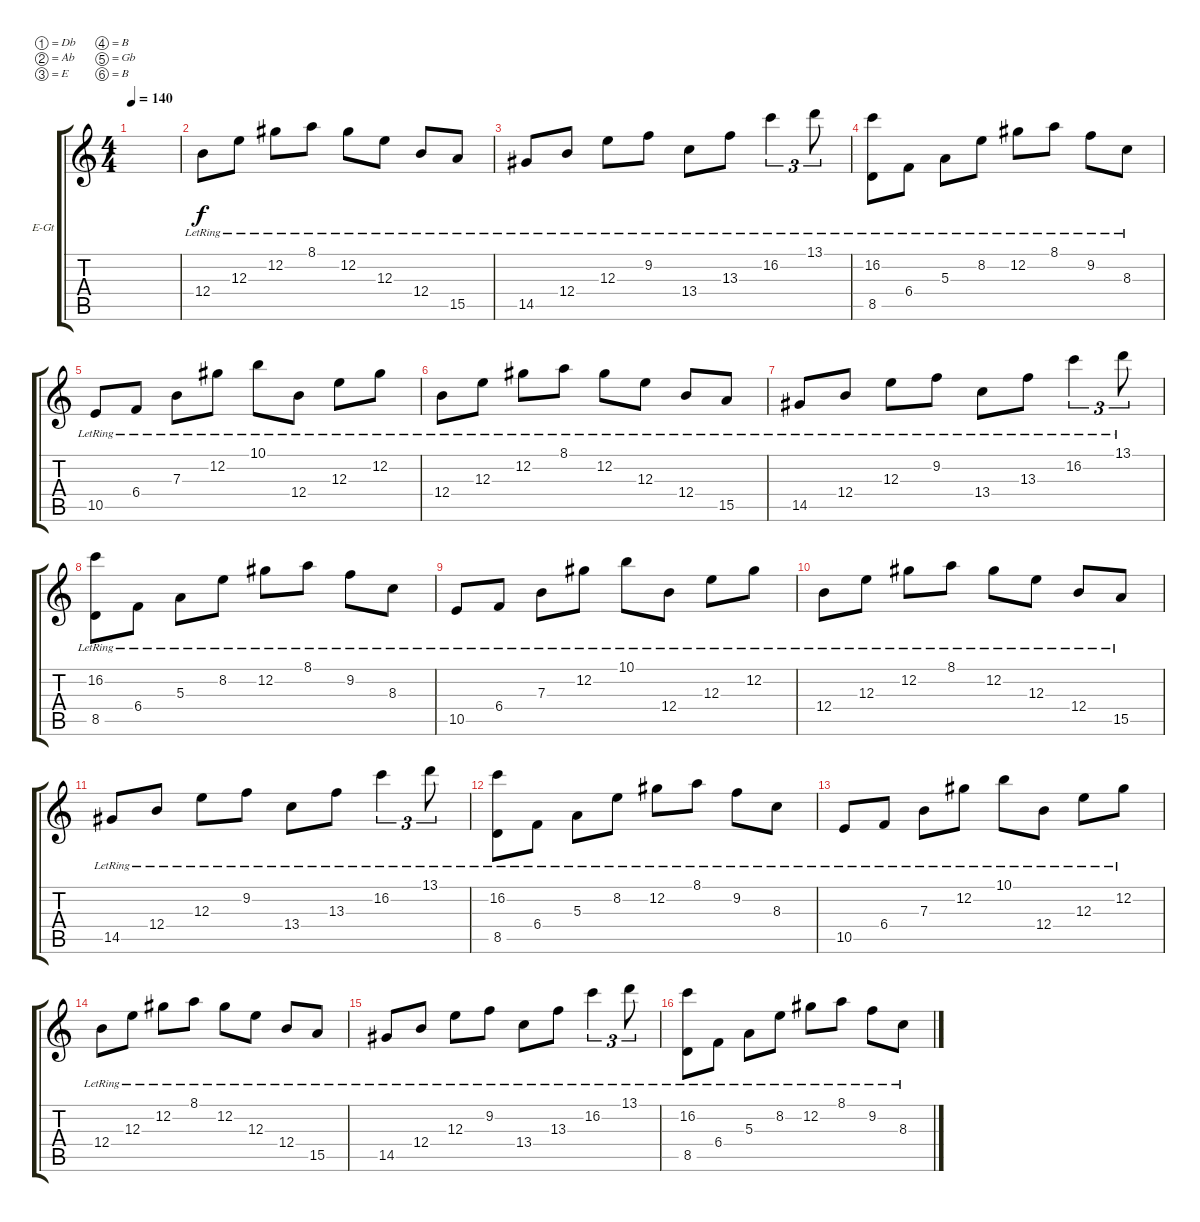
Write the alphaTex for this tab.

\defaultSystemsLayout 4
\bracketExtendMode groupsimilarinstruments
\firstSystemTrackNameOrientation horizontal
\otherSystemsTrackNameOrientation horizontal
\track ("Electric Guitar" "E-Gt") {instrument electricguitarclean}
\staff {score tabs}
\tuning (Db4 Ab3 E3 B2 Gb2 B1)
\ts (4 4)
\tempo 140
\clef g2
\scale
0.333333
\ks c
|
\scale
0.333333 12.4{lr}.8 12.3{lr}.8 12.2{lr}.8 8.1{lr}.8 12.2{lr}.8 12.3{lr}.8 12.4{lr}.8 15.5{lr}.8 |
\scale
0.333333 14.5{lr}.8 12.4{lr}.8 12.3{lr}.8 9.2{lr}.8 13.4{lr}.8 13.3{lr}.8 16.2{lr}.4{tu (3 2)} 13.1{lr}.8{tu (3 2)} |
\scale
0.333333 (8.5{lr} 16.2).8 6.4{lr}.8 5.3{lr}.8 8.2{lr}.8 12.2{lr}.8 8.1{lr}.8 9.2{lr}.8 8.3{lr}.8 |
\scale
0.333333 10.5{lr}.8 6.4{lr}.8 7.3{lr}.8 12.2{lr}.8 10.1{lr}.8 12.4{lr}.8 12.3{lr}.8 12.2{lr}.8 |
\scale
0.333333 12.4{lr}.8 12.3{lr}.8 12.2{lr}.8 8.1{lr}.8 12.2{lr}.8 12.3{lr}.8 12.4{lr}.8 15.5{lr}.8 |
\scale
0.333333 14.5{lr}.8 12.4{lr}.8 12.3{lr}.8 9.2{lr}.8 13.4{lr}.8 13.3{lr}.8 16.2{lr}.4{tu (3 2)} 13.1{lr}.8{tu (3 2)} |
\scale
0.333333 (8.5{lr} 16.2).8 6.4{lr}.8 5.3{lr}.8 8.2{lr}.8 12.2{lr}.8 8.1{lr}.8 9.2{lr}.8 8.3{lr}.8 |
\scale
0.333333 10.5{lr}.8 6.4{lr}.8 7.3{lr}.8 12.2{lr}.8 10.1{lr}.8 12.4{lr}.8 12.3{lr}.8 12.2{lr}.8 |
\scale
0.333333 12.4{lr}.8 12.3{lr}.8 12.2{lr}.8 8.1{lr}.8 12.2{lr}.8 12.3{lr}.8 12.4{lr}.8 15.5{lr}.8 |
\scale
0.333333 14.5{lr}.8 12.4{lr}.8 12.3{lr}.8 9.2{lr}.8 13.4{lr}.8 13.3{lr}.8 16.2{lr}.4{tu (3 2)} 13.1{lr}.8{tu (3 2)} |
\scale
0.333333 (8.5{lr} 16.2).8 6.4{lr}.8 5.3{lr}.8 8.2{lr}.8 12.2{lr}.8 8.1{lr}.8 9.2{lr}.8 8.3{lr}.8 |
\scale
0.333333 10.5{lr}.8 6.4{lr}.8 7.3{lr}.8 12.2{lr}.8 10.1{lr}.8 12.4{lr}.8 12.3{lr}.8 12.2{lr}.8 |
\scale
0.333333 12.4{lr}.8 12.3{lr}.8 12.2{lr}.8 8.1{lr}.8 12.2{lr}.8 12.3{lr}.8 12.4{lr}.8 15.5{lr}.8 |
\scale
0.333333 14.5{lr}.8 12.4{lr}.8 12.3{lr}.8 9.2{lr}.8 13.4{lr}.8 13.3{lr}.8 16.2{lr}.4{tu (3 2)} 13.1{lr}.8{tu (3 2)} |
\scale
0.333333 (8.5{lr} 16.2).8 6.4{lr}.8 5.3{lr}.8 8.2{lr}.8 12.2{lr}.8 8.1{lr}.8 9.2{lr}.8 8.3{lr}.8
